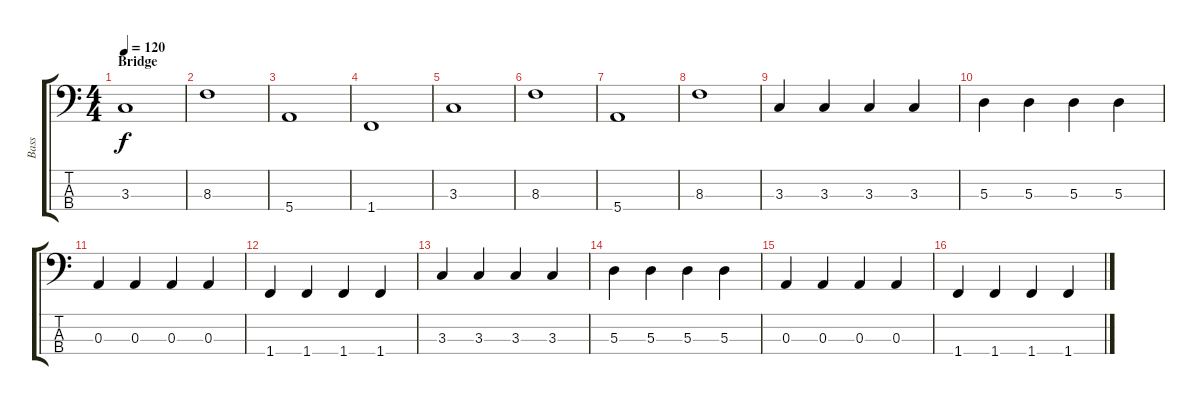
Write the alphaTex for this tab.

\track ("Bass" "Bass") {instrument electricbasspick}
\staff {score tabs}
\tuning (G2 D2 A1 E1) {hide}
\ts (4 4)
\section ("" "Bridge")
\tempo 120
\clef f4
\ks c
3.3.1{dy f} |
8.3.1 |
5.4.1 |
1.4.1 |
3.3.1 |
8.3.1 |
5.4.1 |
8.3.1 |
3.3.4 3.3.4 3.3.4 3.3.4 |
5.3.4 5.3.4 5.3.4 5.3.4 |
0.3.4 0.3.4 0.3.4 0.3.4 |
1.4.4 1.4.4 1.4.4 1.4.4 |
3.3.4 3.3.4 3.3.4 3.3.4 |
5.3.4 5.3.4 5.3.4 5.3.4 |
0.3.4 0.3.4 0.3.4 0.3.4 |
1.4.4 1.4.4 1.4.4 1.4.4
